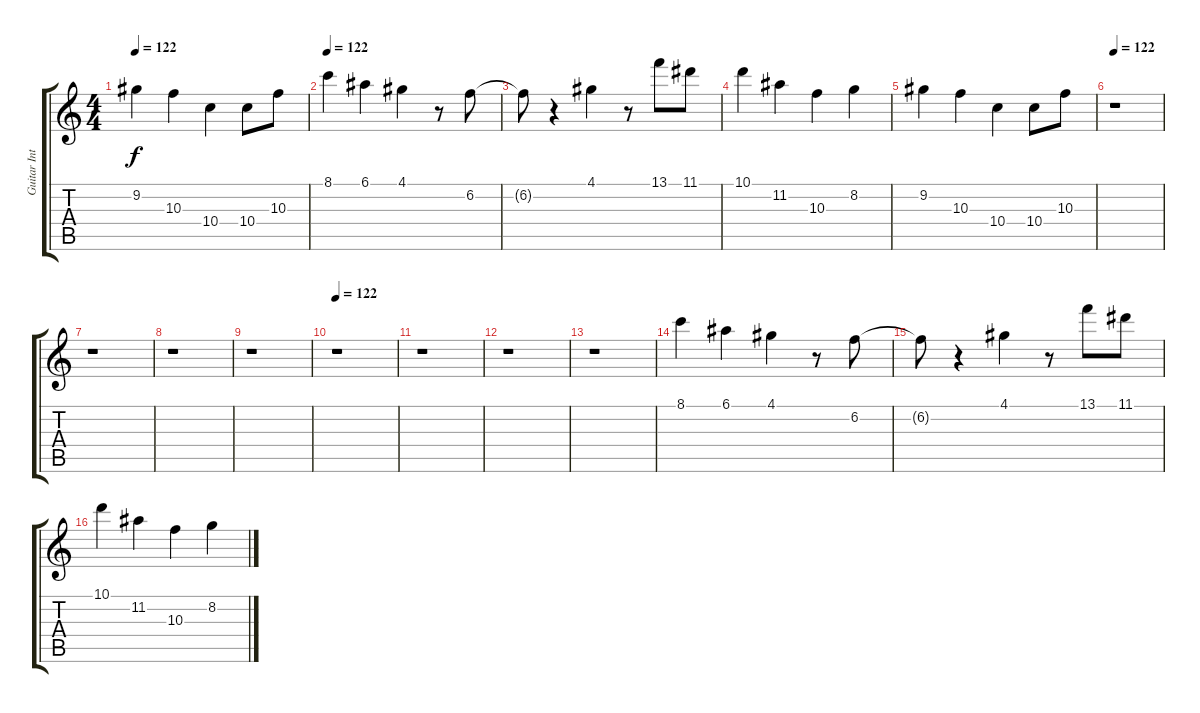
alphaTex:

\track ("Guitar Intro" "Guitar Int") {instrument distortionguitar}
\staff {score tabs}
\tuning (E4 B3 G3 D3 A2 E2) {hide}
\ts (4 4)
\tempo 122
\clef g2
\ks c
9.2.4{dy f} 10.3.4 10.4.4 10.4.8 10.3.8 |
\tempo 122
8.1.4 6.1.4 4.1.4 r.8 6.2.8 |
6.2{t}.8 r.4 4.1.4 r.8 13.1.8 11.1.8 |
10.1.4 11.2.4 10.3.4 8.2.4 |
9.2.4 10.3.4 10.4.4 10.4.8 10.3.8 |
\tempo 122
r.1 |
r.1 |
r.1 |
r.1 |
\tempo 122
r.1 |
r.1 |
r.1 |
r.1 |
8.1.4 6.1.4 4.1.4 r.8 6.2.8 |
6.2{t}.8 r.4 4.1.4 r.8 13.1.8 11.1.8 |
10.1.4 11.2.4 10.3.4 8.2.4
